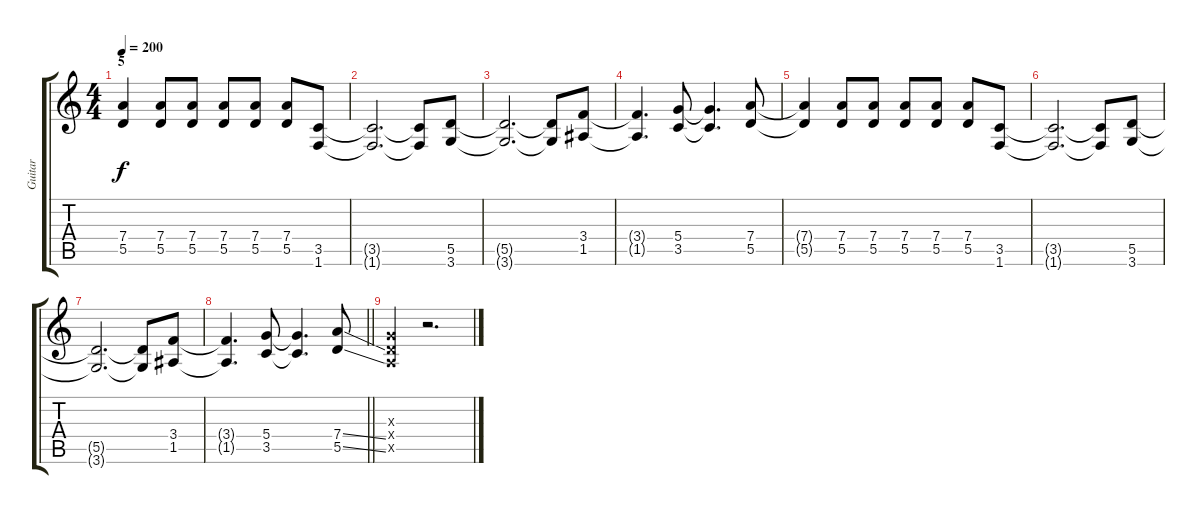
\track ("Guitar" "Guitar") {instrument overdrivenguitar}
\staff {score tabs}
\tuning (E4 B3 G3 D3 A2 E2) {hide}
\ts (4 4)
\section ("" "5")
\tempo 200
\clef g2
\ks c
(7.4{t} 5.5{t}).4{dy f} (7.4 5.5).8 (7.4 5.5).8 (7.4 5.5).8 (7.4 5.5).8 (7.4 5.5).8 (3.5 1.6).8 |
(3.5{t} 1.6{t}).2{d} (3.5{t} 1.6{t}).8 (5.5 3.6).8 |
(5.5{t} 3.6{t}).2{d} (5.5{t} 3.6{t}).8 (3.4 1.5).8 |
(3.4{t} 1.5{t}).4{d} (5.4 3.5).8 (5.4{t} 3.5{t}).4{d} (7.4 5.5).8 |
(7.4{t} 5.5{t}).4 (7.4 5.5).8 (7.4 5.5).8 (7.4 5.5).8 (7.4 5.5).8 (7.4 5.5).8 (3.5 1.6).8 |
(3.5{t} 1.6{t}).2{d} (3.5{t} 1.6{t}).8 (5.5 3.6).8 |
(5.5{t} 3.6{t}).2{d} (5.5{t} 3.6{t}).8 (3.4 1.5).8 |
\barLineRight lightlight
(3.4{t} 1.5{t}).4{d} (5.4 3.5).8 (5.4{t} 3.5{t}).4{d} (7.4{ss} 5.5{ss}).8 |
(0.3{x} 0.4{x} 0.5{x}).4 r.2{d}
